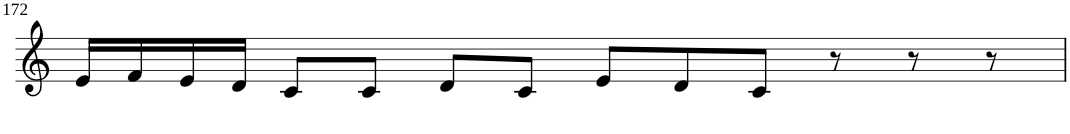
**kern
*part1
*staff1
*I"Violin
!!LO:PB:g=z
*clefG2
*k[]
*M6/4
=172
16e/LL
16f/
16e/
16d/JJ
8c/L
8c/J
8d/L
8c/J
8e/L
8d/
8c/J
8r
8r
8r
=
*-
